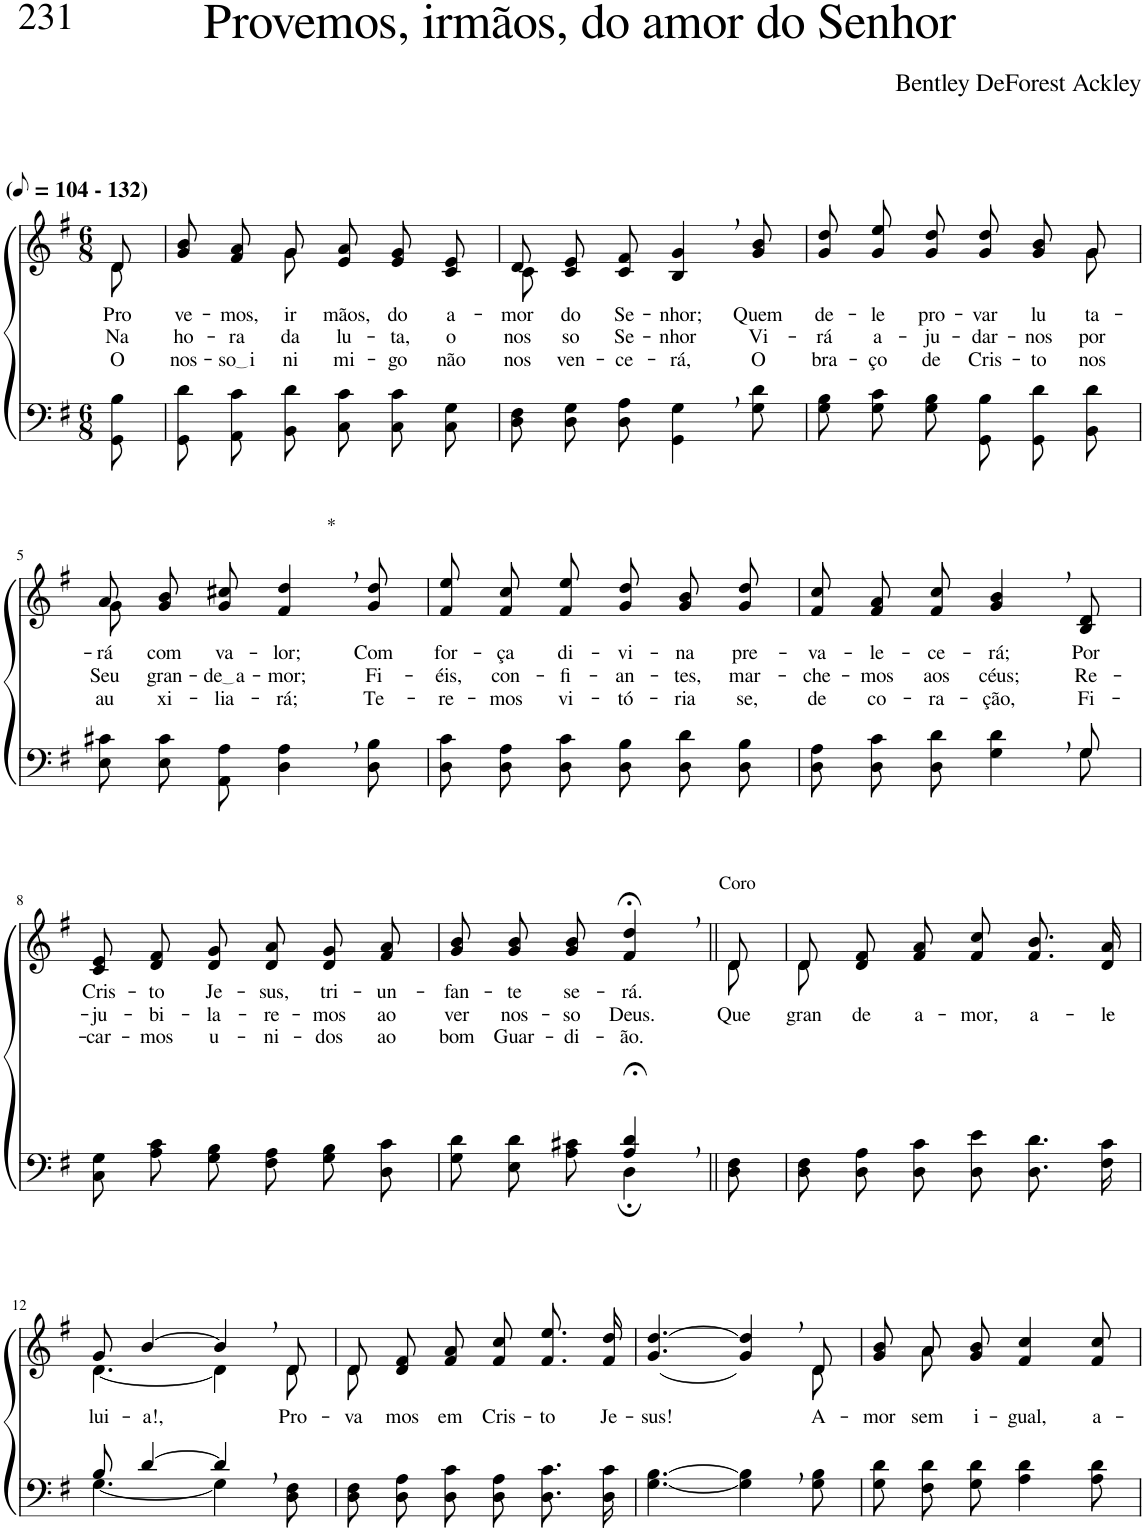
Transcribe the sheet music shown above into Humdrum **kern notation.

**kern	**kern	**text	**text	**text
*part2	*part1	*part1	*part1	*part1
*staff2	*staff1	*staff1	*staff1	*staff1
*I"Parte III e IV	*I"Parte I e II	*	*	*
*clefF4	*clefG2	*	*	*
*k[f#]	*k[f#]	*	*	*
*M6/8	*M6/8	*	*	*
*MM52	*MM52	*	*	*
=1	=1	=1	=1	=1
!	!LO:TX:a:B:t=(	!	!	!
!	!LO:TX:a:B:t=- 132)	!	!	!
!	!	!LO:LY:b	!LO:LY:b	!LO:LY:b
*	*^	*	*	*
8GG\ 8B\	8d\	8d/	Pro-	Na	O
=2	=2	=2	=2	=2	=2
!	!	!	!LO:LY:b	!LO:LY:b	!LO:LY:b
8GG\ 8d\L	4ryy	8g/ 8b/L	ve-	ho-	nos-
!	!	!	!LO:LY:b	!LO:LY:b	!LO:LY:b
8AA\ 8c\	.	8f#/ 8a/	-mos,	-ra	so i
!	!	!	!LO:LY:b	!LO:LY:b	!LO:LY:b
8BB\ 8d\J	8g\	8g/J	-ir-	da	-ni-
!	!	!	!LO:LY:b	!LO:LY:b	!LO:LY:b
8C\ 8c\L	4.ryy	8e/ 8a/L	-mãos,	lu-	-mi-
!	!	!	!LO:LY:b	!LO:LY:b	!LO:LY:b
8C\ 8c\	.	8e/ 8g/	do	-ta,	-go
!	!	!	!LO:LY:b	!LO:LY:b	!LO:LY:b
8C\ 8G\J	.	8c/ 8e/J	a-	o	não
=3	=3	=3	=3	=3	=3
!	!	!	!LO:LY:b	!LO:LY:b	!LO:LY:b
8D\ 8F#\L	8d/L	8c\	-mor	nos-	nos
!	!	!	!LO:LY:b	!LO:LY:b	!LO:LY:b
8D\ 8G\	8c/ 8e/	2ryy	do	-so	ven-
!	!	!	!LO:LY:b	!LO:LY:b	!LO:LY:b
8D\ 8A\J	8c/ 8f#/J	.	Se-	Se-	-ce-
!	!	!	!LO:LY:b	!LO:LY:b	!LO:LY:b
4GG\, 4G\,	4B/, 4g/,	.	-nhor;	-nhor	-rá,
!	!	!	!LO:LY:b	!LO:LY:b	!LO:LY:b
8G\ 8d\	8g/ 8b/	8ryy	Quem	Vi-	O
=4	=4	=4	=4	=4	=4
!	!	!	!LO:LY:b	!LO:LY:b	!LO:LY:b
8G\ 8B\L	8g\ 8dd\L	8ryy	de-	-rá	bra-
!	!	!	!LO:LY:b	!LO:LY:b	!LO:LY:b
*	*v	*v	*	*	*
8G\ 8c\	8g\ 8ee\	-le	a-	-ço
!	!	!LO:LY:b	!LO:LY:b	!LO:LY:b
8G\ 8B\J	8g\ 8dd\J	pro-	-ju-	de
!	!	!LO:LY:b	!LO:LY:b	!LO:LY:b
8GG\ 8B\L	8g/ 8dd/L	-var	-dar-	Cris-
!	!	!LO:LY:b	!LO:LY:b	!LO:LY:b
8GG\ 8d\	8g/ 8b/	lu-	-nos	-to
*	*^	*	*	*
!	!	!	!LO:LY:b	!LO:LY:b	!LO:LY:b
8BB\ 8d\J	8g/J	8g\	-ta-	por	nos
!!LO:LB:g=z	!!
=5	=5	=5	=5	=5	=5
!	!	!	!LO:LY:b	!LO:LY:b	!LO:LY:b
8E\ 8c#X\L	8a\L	8g\	-rá	Seu	au-
!	!	!	!LO:LY:b	!LO:LY:b	!LO:LY:b
8E\ 8c#\	8g\ 8b\	2ryy	com	gran-	-xi-
!	!	!	!LO:LY:b	!LO:LY:b	!LO:LY:b
8AA\ 8A\J	8g\ 8cc#X\J	.	va-	de a	-lia-
!	!LO:TX:a:t=*	!	!	!	!
!	!	!	!LO:LY:b	!LO:LY:b	!LO:LY:b
4D\, 4A\,	4f#/, 4dd/,	.	-lor;	-mor;	-rá;
!	!	!	!LO:LY:b	!LO:LY:b	!LO:LY:b
8D\ 8B\	8g/ 8dd/	8ryy	Com	Fi-	Te-
=6	=6	=6	=6	=6	=6
!	!	!	!LO:LY:b	!LO:LY:b	!LO:LY:b
*	*v	*v	*	*	*
8D\ 8c\L	8f#\ 8ee\L	for-	-éis,	-re-
!	!	!LO:LY:b	!LO:LY:b	!LO:LY:b
8D\ 8A\	8f#\ 8cc\	-ça	con-	-mos
!	!	!LO:LY:b	!LO:LY:b	!LO:LY:b
8D\ 8c\J	8f#\ 8ee\J	di-	-fi-	vi-
!	!	!LO:LY:b	!LO:LY:b	!LO:LY:b
8D\ 8B\L	8g\ 8dd\L	-vi-	-an-	-tó-
!	!	!LO:LY:b	!LO:LY:b	!LO:LY:b
8D\ 8d\	8g\ 8b\	-na	-tes,	-ria
!	!	!LO:LY:b	!LO:LY:b	!LO:LY:b
8D\ 8B\J	8g\ 8dd\J	pre-	mar-	se,
=7	=7	=7	=7	=7
*^	*	*	*	*
!	!	!	!LO:LY:b	!LO:LY:b	!LO:LY:b
8D\ 8A\L	8ryy	8f#/ 8cc/L	-va-	-che-	de
!	!	!	!LO:LY:b	!LO:LY:b	!LO:LY:b
*v	*v	*	*	*	*
8D\ 8c\	8f#/ 8a/	-le-	-mos	co-
!	!	!LO:LY:b	!LO:LY:b	!LO:LY:b
8D\ 8d\J	8f#/ 8cc/J	-ce-	aos	-ra-
!	!	!LO:LY:b	!LO:LY:b	!LO:LY:b
4G\, 4d\,	4g/, 4b/,	-rá;	céus;	-ção,
*^	*	*	*	*
!	!	!	!LO:LY:b	!LO:LY:b	!LO:LY:b
8G\	8G/	8B/ 8d/	Por	Re-	Fi-
*v	*v	*	*	*	*
!!LO:LB:g=z
=8	=8	=8	=8	=8
*k[f#]	*k[f#]	*	*	*
*^	*	*	*	*
!	!	!	!LO:LY:b	!LO:LY:b	!LO:LY:b
*v	*v	*	*	*	*
8C\ 8G\L	8c/ 8e/L	Cris-	-ju-	-car-
!	!	!LO:LY:b	!LO:LY:b	!LO:LY:b
8A\ 8c\	8d/ 8f#/	-to	-bi-	-mos
!	!	!LO:LY:b	!LO:LY:b	!LO:LY:b
8G\ 8B\J	8d/ 8g/J	Je-	-la-	u-
!	!	!LO:LY:b	!LO:LY:b	!LO:LY:b
8F#\ 8A\L	8d/ 8a/L	-sus,	-re-	-ni-
!	!	!LO:LY:b	!LO:LY:b	!LO:LY:b
8G\ 8B\	8d/ 8g/	tri-	-mos	-dos
!	!	!LO:LY:b	!LO:LY:b	!LO:LY:b
8D\ 8c\J	8f#/ 8a/J	-un-	ao	ao
=9	=9	=9	=9	=9
*^	*	*	*	*
!	!	!	!LO:LY:b	!LO:LY:b	!LO:LY:b
4.ryy	8G\ 8d\L	8g/ 8b/L	-fan-	ver	bom
!	!	!	!LO:LY:b	!LO:LY:b	!LO:LY:b
.	8E\ 8d\	8g/ 8b/	-te	nos-	Guar-
!	!	!	!LO:LY:b	!LO:LY:b	!LO:LY:b
.	8A\ 8c#X\J	8g/ 8b/J	se-	-so	-di-
!	!	!LO:TX:a:t=Coro	!	!	!
!	!	!	!LO:LY:b	!LO:LY:b	!LO:LY:b
4A/;<, 4d/;<,	4D;\	4f#/;<, 4dd/;<,	-rá.	Deus.	-ão.
=10||	=10||	=10||	=10||	=10||	=10||
!	!	!	!	!LO:LY:b	!
*v	*v	*^	*	*	*
8D\ 8F#\	8d\	8d/	.	Que	.
=11	=11	=11	=11	=11	=11
!	!	!	!	!LO:LY:b	!
8D\ 8F#\L	8d/L	8d\	.	gran-	.
!	!	!	!	!LO:LY:b	!
8D\ 8A\	8d/ 8f#/	2ryy	.	-de	.
!	!	!	!	!LO:LY:b	!
8D\ 8c\J	8f#/ 8a/J	.	.	a-	.
!	!	!	!	!LO:LY:b	!
8D\ 8e\L	8f#/ 8cc/L	.	.	-mor,	.
!	!	!	!	!LO:LY:b	!
8.D\ 8.d\	8.f#/ 8.b/	.	.	a-	.
.	.	8ryy	.	.	.
!	!	!	!	!LO:LY:b	!
16F#\ 16c\Jk	16d/ 16a/Jk	.	.	-le-	.
!!LO:LB:g=z	!!
=12	=12	=12	=12	=12	=12
*k[f#]	*	*	*	*	*
*^	*	*	*	*	*
!	!	!	!	!LO:LY:b	!	!
8B/	[4.G\	8g/	[4.d\	lui-	.	.
!	!	!	!	!LO:LY:b	!	!
[4d/	.	[4b/	.	-a!,	.	.
4d,/]	4G\]	4b,/]	4d\]	.	.	.
!	!	!	!	!LO:LY:b	!	!
8ryy	8D\ 8F#\	8d/	8d\	Pro-	.	.
=13	=13	=13	=13	=13	=13	=13
!	!	!	!	!LO:LY:b	!	!
*v	*v	*	*	*	*	*
8D\ 8F#\L	8d/L	8d\	-va-	.	.
!	!	!	!LO:LY:b	!	!
8D\ 8A\	8d/ 8f#/	2ryy	-mos	.	.
!	!	!	!LO:LY:b	!	!
8D\ 8c\J	8f#/ 8a/J	.	em	.	.
!	!	!	!LO:LY:b	!	!
8D\ 8A\L	8f#/ 8cc/L	.	Cris-	.	.
!	!	!	!LO:LY:b	!	!
8.D\ 8.c\	8.f#/ 8.ee/	.	-to	.	.
.	.	8ryy	.	.	.
!	!	!	!LO:LY:b	!	!
16D\ 16c\Jk	16f#/ 16dd/Jk	.	Je-	.	.
=14	=14	=14	=14	=14	=14
!	!	!	!LO:LY:b	!	!
[4.G\ [4.B\	[4.g/ [4.dd/	8ryy	-sus!	.	.
*	*v	*v	*	*	*
4G\], 4B\],	4g/], 4dd/],	.	.	.
*	*^	*	*	*
!	!	!	!LO:LY:b	!	!
8G\ 8B\	8d/	8d\	A-	.	.
=15	=15	=15	=15	=15	=15
!	!	!	!LO:LY:b	!	!
8G\ 8d\L	8ryy	8g/ 8b/L	-mor	.	.
!	!	!	!LO:LY:b	!	!
8F#\ 8d\	8a\	8a/	sem	.	.
!	!	!	!LO:LY:b	!	!
8G\ 8d\J	2ryy	8g/ 8b/J	i-	.	.
!	!	!	!LO:LY:b	!	!
4A\ 4d\	.	4f#/ 4cc/	-gual,	.	.
!	!	!	!LO:LY:b	!	!
8A\ 8d\	.	8f#/ 8cc/	a-	.	.
*	*v	*v	*	*	*
=	=	=	=	=
*-	*-	*-	*-	*-
